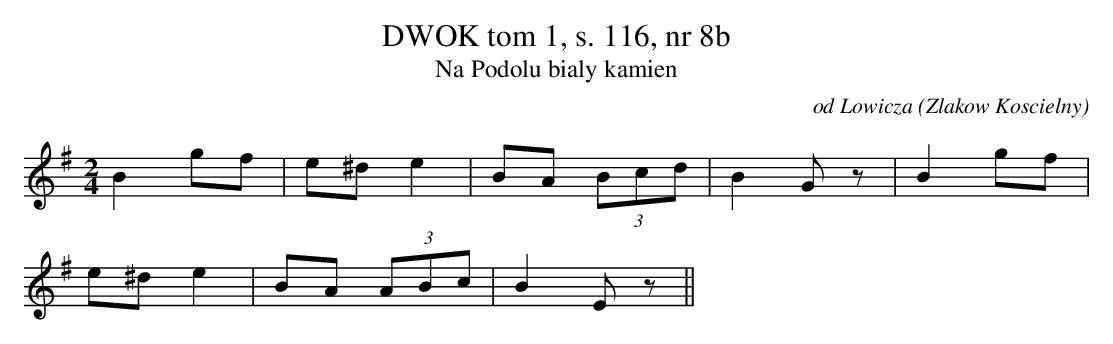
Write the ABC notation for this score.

X:1
T:DWOK tom 1, s. 116, nr 8b
T:Na Podolu bialy kamien
O:od Lowicza (Zlakow Koscielny)
M:2/4
L:1/8
K:G
B2gf | e^de2 | BA (3Bcd | B2Gz |B2gf |
 e^de2 | BA (3ABc | B2Ez||
